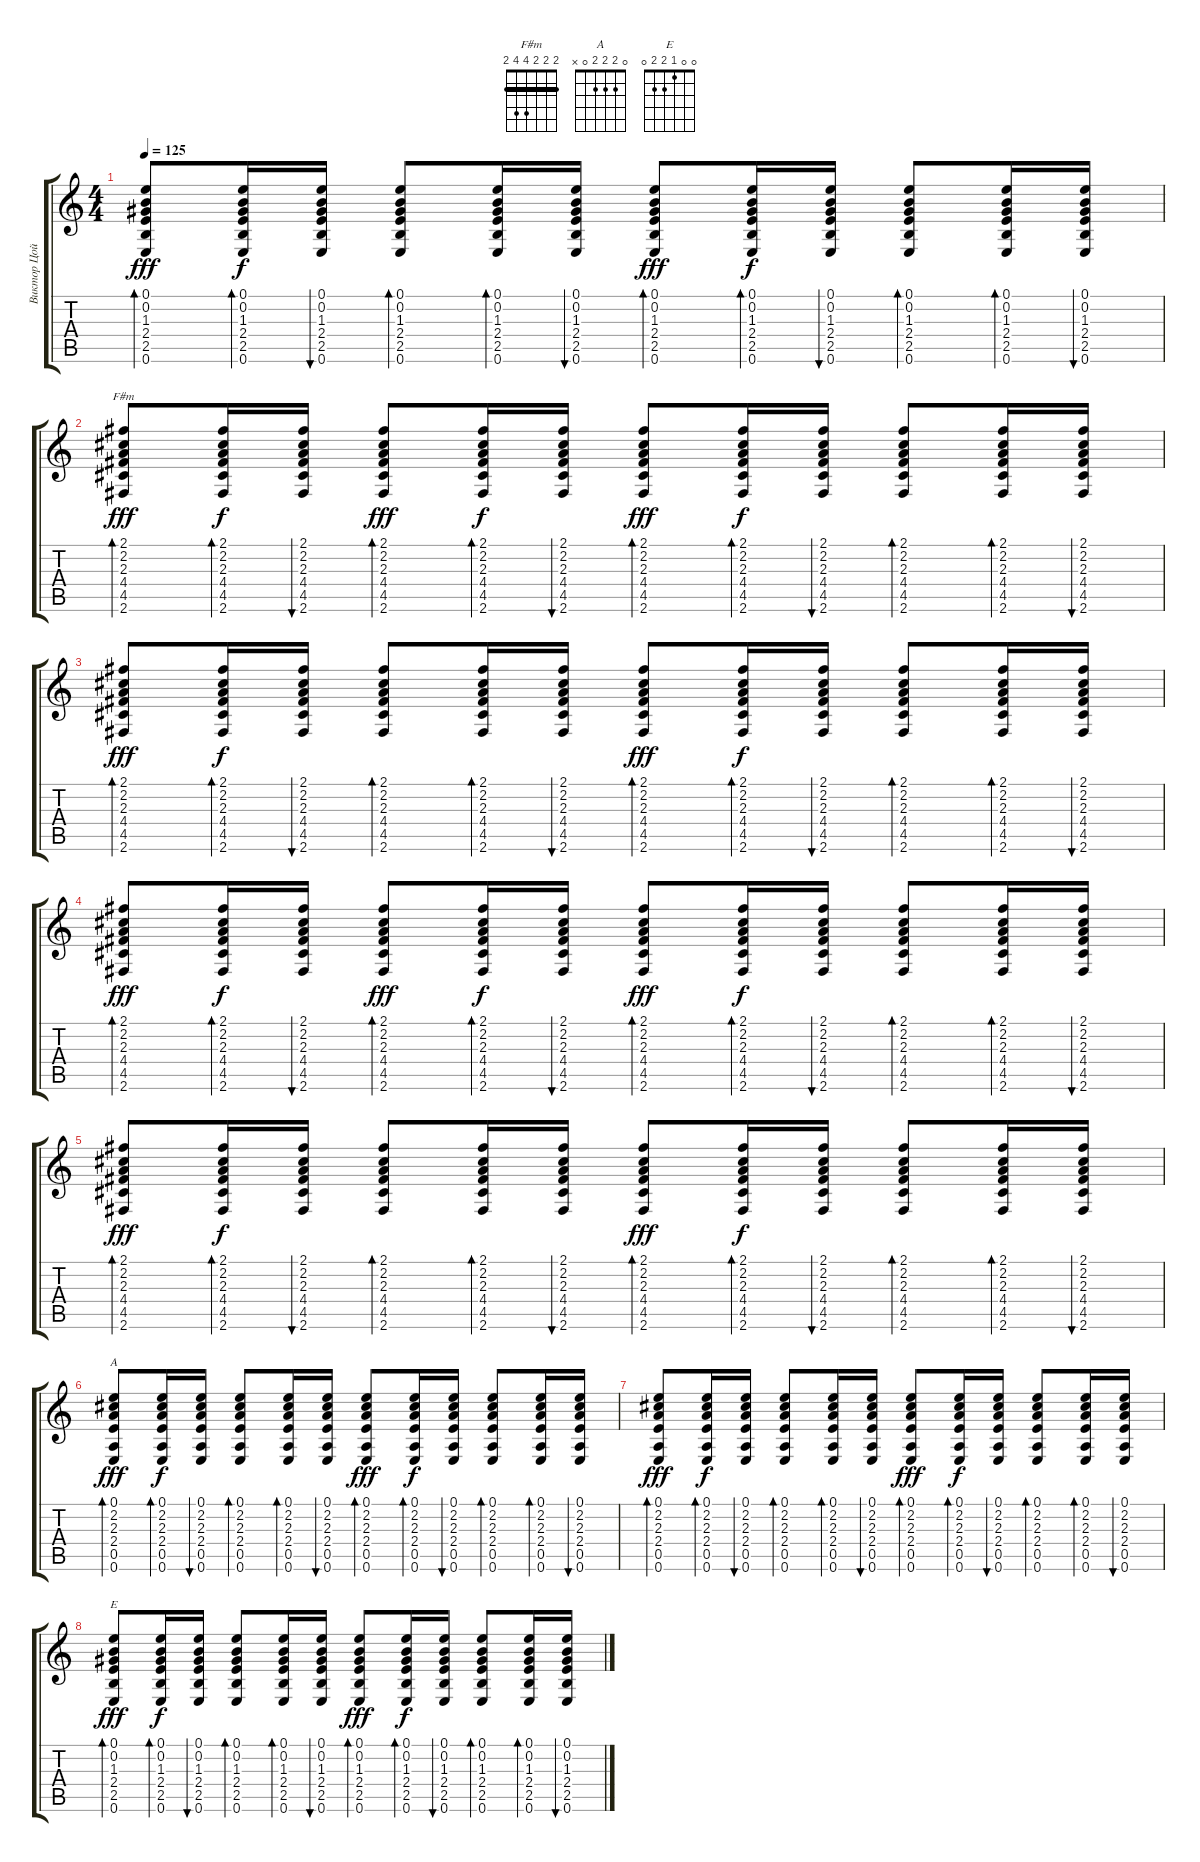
\track ("Виктор Цой" "Виктор Цой") {instrument acousticguitarnylon}
\staff {score tabs}
\tuning (E4 B3 G3 D3 A2 E2) {hide}
\chord ("F#m" 2 2 2 4 4 2) {barre 2}
\chord ("A" 0 2 2 2 0 x)
\chord ("E" 0 0 1 2 2 0)
\ts (4 4)
\tempo 125
\clef g2
\ks c
(0.1 0.2 1.3 2.4 2.5 0.6).8{bd 60 dy fff} (0.1 0.2 1.3 2.4 2.5 0.6).16{bd 60 dy f} (0.1 0.2 1.3 2.4 2.5 0.6).16{bu 60} (0.1 0.2 1.3 2.4 2.5 0.6).8{bd 60} (0.1 0.2 1.3 2.4 2.5 0.6).16{bd 60} (0.1 0.2 1.3 2.4 2.5 0.6).16{bu 60} (0.1 0.2 1.3 2.4 2.5 0.6).8{bd 60 dy fff} (0.1 0.2 1.3 2.4 2.5 0.6).16{bd 60 dy f} (0.1 0.2 1.3 2.4 2.5 0.6).16{bu 60} (0.1 0.2 1.3 2.4 2.5 0.6).8{bd 60} (0.1 0.2 1.3 2.4 2.5 0.6).16{bd 60} (0.1 0.2 1.3 2.4 2.5 0.6).16{bu 60} |
(2.1 2.2 2.3 4.4 4.5 2.6).8{bd 60 ch "F#m" dy fff} (2.1 2.2 2.3 4.4 4.5 2.6).16{bd 60 dy f} (2.1 2.2 2.3 4.4 4.5 2.6).16{bu 60} (2.1 2.2 2.3 4.4 4.5 2.6).8{bd 60 dy fff} (2.1 2.2 2.3 4.4 4.5 2.6).16{bd 60 dy f} (2.1 2.2 2.3 4.4 4.5 2.6).16{bu 60} (2.1 2.2 2.3 4.4 4.5 2.6).8{bd 60 dy fff} (2.1 2.2 2.3 4.4 4.5 2.6).16{bd 60 dy f} (2.1 2.2 2.3 4.4 4.5 2.6).16{bu 60} (2.1 2.2 2.3 4.4 4.5 2.6).8{bd 60} (2.1 2.2 2.3 4.4 4.5 2.6).16{bd 60} (2.1 2.2 2.3 4.4 4.5 2.6).16{bu 60} |
(2.1 2.2 2.3 4.4 4.5 2.6).8{bd 60 dy fff} (2.1 2.2 2.3 4.4 4.5 2.6).16{bd 60 dy f} (2.1 2.2 2.3 4.4 4.5 2.6).16{bu 60} (2.1 2.2 2.3 4.4 4.5 2.6).8{bd 60} (2.1 2.2 2.3 4.4 4.5 2.6).16{bd 60} (2.1 2.2 2.3 4.4 4.5 2.6).16{bu 60} (2.1 2.2 2.3 4.4 4.5 2.6).8{bd 60 dy fff} (2.1 2.2 2.3 4.4 4.5 2.6).16{bd 60 dy f} (2.1 2.2 2.3 4.4 4.5 2.6).16{bu 60} (2.1 2.2 2.3 4.4 4.5 2.6).8{bd 60} (2.1 2.2 2.3 4.4 4.5 2.6).16{bd 60} (2.1 2.2 2.3 4.4 4.5 2.6).16{bu 60} |
(2.1 2.2 2.3 4.4 4.5 2.6).8{bd 60 dy fff} (2.1 2.2 2.3 4.4 4.5 2.6).16{bd 60 dy f} (2.1 2.2 2.3 4.4 4.5 2.6).16{bu 60} (2.1 2.2 2.3 4.4 4.5 2.6).8{bd 60 dy fff} (2.1 2.2 2.3 4.4 4.5 2.6).16{bd 60 dy f} (2.1 2.2 2.3 4.4 4.5 2.6).16{bu 60} (2.1 2.2 2.3 4.4 4.5 2.6).8{bd 60 dy fff} (2.1 2.2 2.3 4.4 4.5 2.6).16{bd 60 dy f} (2.1 2.2 2.3 4.4 4.5 2.6).16{bu 60} (2.1 2.2 2.3 4.4 4.5 2.6).8{bd 60} (2.1 2.2 2.3 4.4 4.5 2.6).16{bd 60} (2.1 2.2 2.3 4.4 4.5 2.6).16{bu 60} |
(2.1 2.2 2.3 4.4 4.5 2.6).8{bd 60 dy fff} (2.1 2.2 2.3 4.4 4.5 2.6).16{bd 60 dy f} (2.1 2.2 2.3 4.4 4.5 2.6).16{bu 60} (2.1 2.2 2.3 4.4 4.5 2.6).8{bd 60} (2.1 2.2 2.3 4.4 4.5 2.6).16{bd 60} (2.1 2.2 2.3 4.4 4.5 2.6).16{bu 60} (2.1 2.2 2.3 4.4 4.5 2.6).8{bd 60 dy fff} (2.1 2.2 2.3 4.4 4.5 2.6).16{bd 60 dy f} (2.1 2.2 2.3 4.4 4.5 2.6).16{bu 60} (2.1 2.2 2.3 4.4 4.5 2.6).8{bd 60} (2.1 2.2 2.3 4.4 4.5 2.6).16{bd 60} (2.1 2.2 2.3 4.4 4.5 2.6).16{bu 60} |
(0.1 2.2 2.3 2.4 0.5 0.6).8{bd 60 ch "A" dy fff} (0.1 2.2 2.3 2.4 0.5 0.6).16{bd 60 dy f} (0.1 2.2 2.3 2.4 0.5 0.6).16{bu 60} (0.1 2.2 2.3 2.4 0.5 0.6).8{bd 60} (0.1 2.2 2.3 2.4 0.5 0.6).16{bd 60} (0.1 2.2 2.3 2.4 0.5 0.6).16{bu 60} (0.1 2.2 2.3 2.4 0.5 0.6).8{bd 60 dy fff} (0.1 2.2 2.3 2.4 0.5 0.6).16{bd 60 dy f} (0.1 2.2 2.3 2.4 0.5 0.6).16{bu 60} (0.1 2.2 2.3 2.4 0.5 0.6).8{bd 60} (0.1 2.2 2.3 2.4 0.5 0.6).16{bd 60} (0.1 2.2 2.3 2.4 0.5 0.6).16{bu 60} |
(0.1 2.2 2.3 2.4 0.5 0.6).8{bd 60 dy fff} (0.1 2.2 2.3 2.4 0.5 0.6).16{bd 60 dy f} (0.1 2.2 2.3 2.4 0.5 0.6).16{bu 60} (0.1 2.2 2.3 2.4 0.5 0.6).8{bd 60} (0.1 2.2 2.3 2.4 0.5 0.6).16{bd 60} (0.1 2.2 2.3 2.4 0.5 0.6).16{bu 60} (0.1 2.2 2.3 2.4 0.5 0.6).8{bd 60 dy fff} (0.1 2.2 2.3 2.4 0.5 0.6).16{bd 60 dy f} (0.1 2.2 2.3 2.4 0.5 0.6).16{bu 60} (0.1 2.2 2.3 2.4 0.5 0.6).8{bd 60} (0.1 2.2 2.3 2.4 0.5 0.6).16{bd 60} (0.1 2.2 2.3 2.4 0.5 0.6).16{bu 60} |
(0.1 0.2 1.3 2.4 2.5 0.6).8{bd 60 ch "E" dy fff} (0.1 0.2 1.3 2.4 2.5 0.6).16{bd 60 dy f} (0.1 0.2 1.3 2.4 2.5 0.6).16{bu 60} (0.1 0.2 1.3 2.4 2.5 0.6).8{bd 60} (0.1 0.2 1.3 2.4 2.5 0.6).16{bd 60} (0.1 0.2 1.3 2.4 2.5 0.6).16{bu 60} (0.1 0.2 1.3 2.4 2.5 0.6).8{bd 60 dy fff} (0.1 0.2 1.3 2.4 2.5 0.6).16{bd 60 dy f} (0.1 0.2 1.3 2.4 2.5 0.6).16{bu 60} (0.1 0.2 1.3 2.4 2.5 0.6).8{bd 60} (0.1 0.2 1.3 2.4 2.5 0.6).16{bd 60} (0.1 0.2 1.3 2.4 2.5 0.6).16{bu 60}
